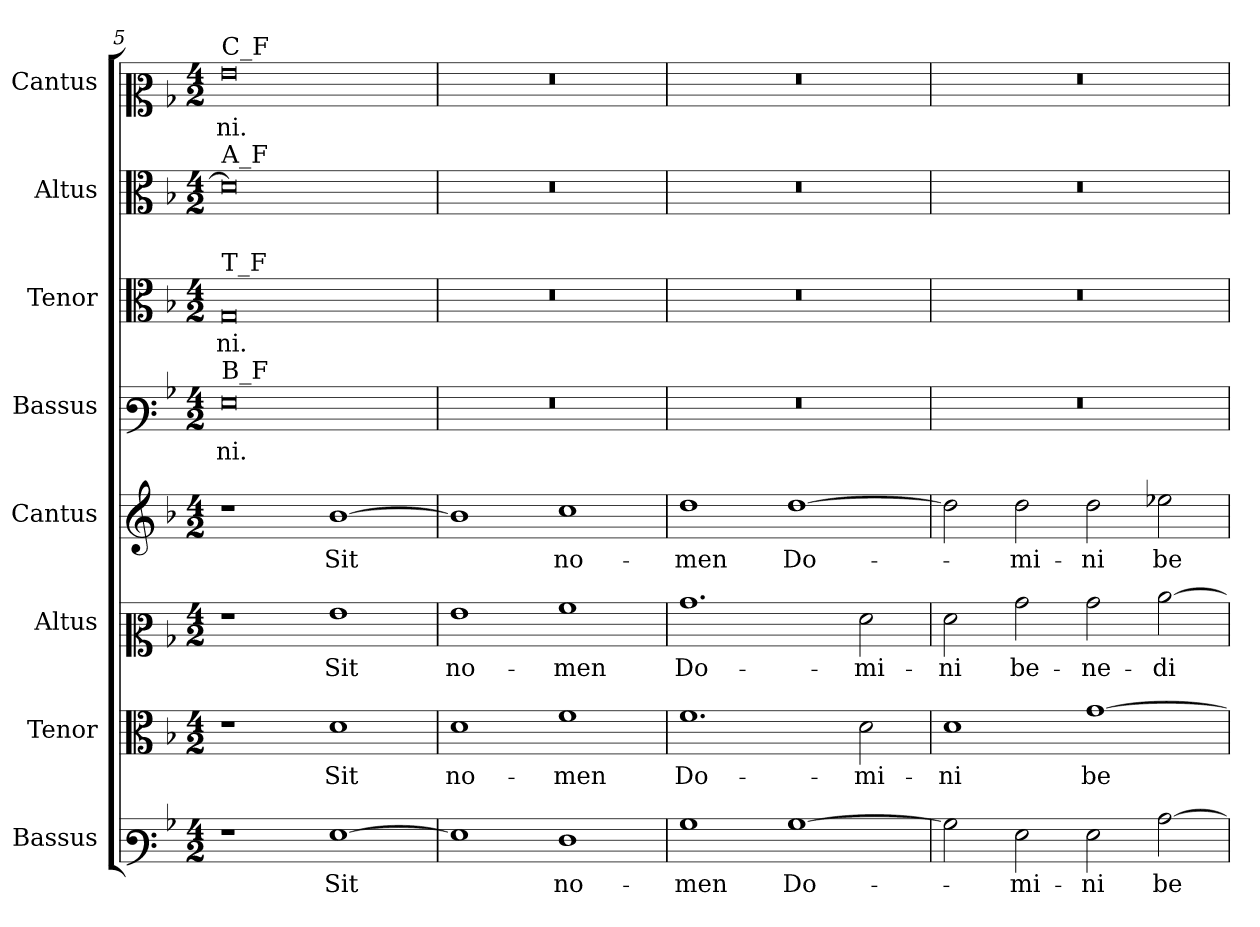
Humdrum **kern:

**kern	**text	**kern	**text	**kern	**text	**kern	**text	**kern	**text	**kern	**text	**kern	**kern	**text
*part8	*part8	*part7	*part7	*part6	*part6	*part5	*part5	*part4	*part4	*part3	*part3	*part2	*part1	*part1
*staff8	*staff8	*staff7	*staff7	*staff6	*staff6	*staff5	*staff5	*staff4	*staff4	*staff3	*staff3	*staff2	*staff1	*staff1
*I"Bassus	*	*I"Tenor	*	*I"Altus	*	*I"Cantus	*	*I"Bassus	*	*I"Tenor	*	*I"Altus	*I"Cantus	*
*I'B.	*	*I'T.	*	*I'A.	*	*I'C.	*	*I'B.	*	*I'T.	*	*I'A.	*I'C.	*
*clefF3	*	*clefC3	*	*clefC2	*	*clefG2	*	*clefF3	*	*clefC3	*	*clefC3	*clefC2	*
*k[b-]	*	*k[b-]	*	*k[b-]	*	*k[b-]	*	*k[b-]	*	*k[b-]	*	*k[b-]	*k[b-]	*
*M4/2	*	*M4/2	*	*M4/2	*	*M4/2	*	*M4/2	*	*M4/2	*	*M4/2	*M4/2	*
=5	=5	=5	=5	=5	=5	=5	=5	=5	=5	=5	=5	=5	=5	=5
!	!	!	!	!	!	!	!	!	!	!	!	!	!LO:TX:a:t=C_F	!
!	!	!	!	!	!	!	!	!	!	!	!	!LO:TX:a:t=A_F	!	!
!	!	!	!	!	!	!	!	!	!	!LO:TX:a:t=T_F	!	!	!	!
!	!	!	!	!	!	!	!	!LO:TX:a:t=B_F	!	!	!	!	!	!
1r	.	1r	.	1r	.	1r	.	0G	-ni.	0G	-ni.	0d]	0g	-ni.
[1G	Sit	1d	Sit	1g	Sit	[1b-	Sit	.	.	.	.	.	.	.
=6	=6	=6	=6	=6	=6	=6	=6	=6	=6	=6	=6	=6	=6	=6
!	!	!	!	!	!	!	!	!LO:N:vis=1	!	!LO:N:vis=1	!	!LO:N:vis=1	!LO:N:vis=1	!
1G]	.	1d	no-	1g	no-	1b-]	.	0r	.	0r	.	0r	0r	.
1F	no-	1f	-men	1a	-men	1cc	no-	.	.	.	.	.	.	.
=7	=7	=7	=7	=7	=7	=7	=7	=7	=7	=7	=7	=7	=7	=7
!	!	!	!	!	!	!	!	!LO:N:vis=1	!	!LO:N:vis=1	!	!LO:N:vis=1	!LO:N:vis=1	!
1B-	-men	1.f	Do-	1.b-	Do-	1dd	-men	0r	.	0r	.	0r	0r	.
[1B-	Do-	.	.	.	.	[1dd	Do-	.	.	.	.	.	.	.
.	.	2d\	-mi-	2f\	-mi-	.	.	.	.	.	.	.	.	.
=8	=8	=8	=8	=8	=8	=8	=8	=8	=8	=8	=8	=8	=8	=8
!	!	!	!	!	!	!	!	!LO:N:vis=1	!	!LO:N:vis=1	!	!LO:N:vis=1	!LO:N:vis=1	!
2B-\]	.	1d	-ni	2f\	-ni	2dd\]	.	0r	.	0r	.	0r	0r	.
2G\	-mi-	.	.	2b-\	be-	2dd\	-mi-	.	.	.	.	.	.	.
2G\	-ni	[1g	be-	2b-\	-ne-	2dd\	-ni	.	.	.	.	.	.	.
[2c\	be-	.	.	[2cc\	-di-	2ee-X\	be-	.	.	.	.	.	.	.
=	=	=	=	=	=	=	=	=	=	=	=	=	=	=
*-	*-	*-	*-	*-	*-	*-	*-	*-	*-	*-	*-	*-	*-	*-
